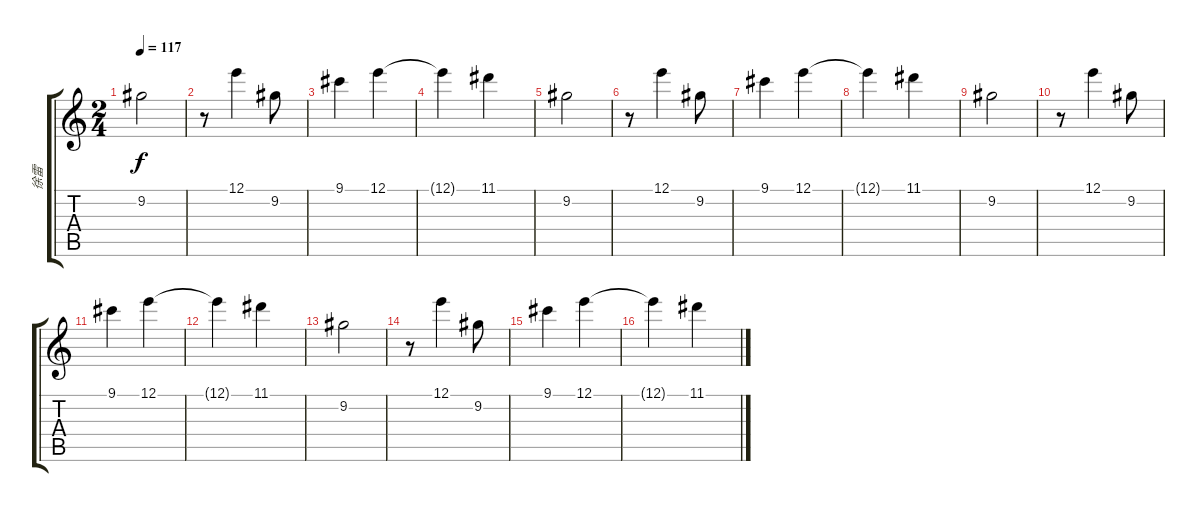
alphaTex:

\track ("徐雷" "徐雷") {instrument distortionguitar}
\staff {score tabs}
\tuning (E4 B3 G3 D3 A2 E2) {hide}
\ts (2 4)
\tempo 117
\clef g2
\ks c
9.2.2{dy f instrument distortionguitar} |
r.8 12.1.4 9.2.8 |
9.1.4 12.1.4 |
12.1{t}.4 11.1.4 |
9.2.2 |
r.8 12.1.4 9.2.8 |
9.1.4 12.1.4 |
12.1{t}.4 11.1.4 |
9.2.2 |
r.8 12.1.4 9.2.8 |
9.1.4 12.1.4 |
12.1{t}.4 11.1.4 |
9.2.2 |
r.8 12.1.4 9.2.8 |
9.1.4 12.1.4 |
12.1{t}.4 11.1.4
